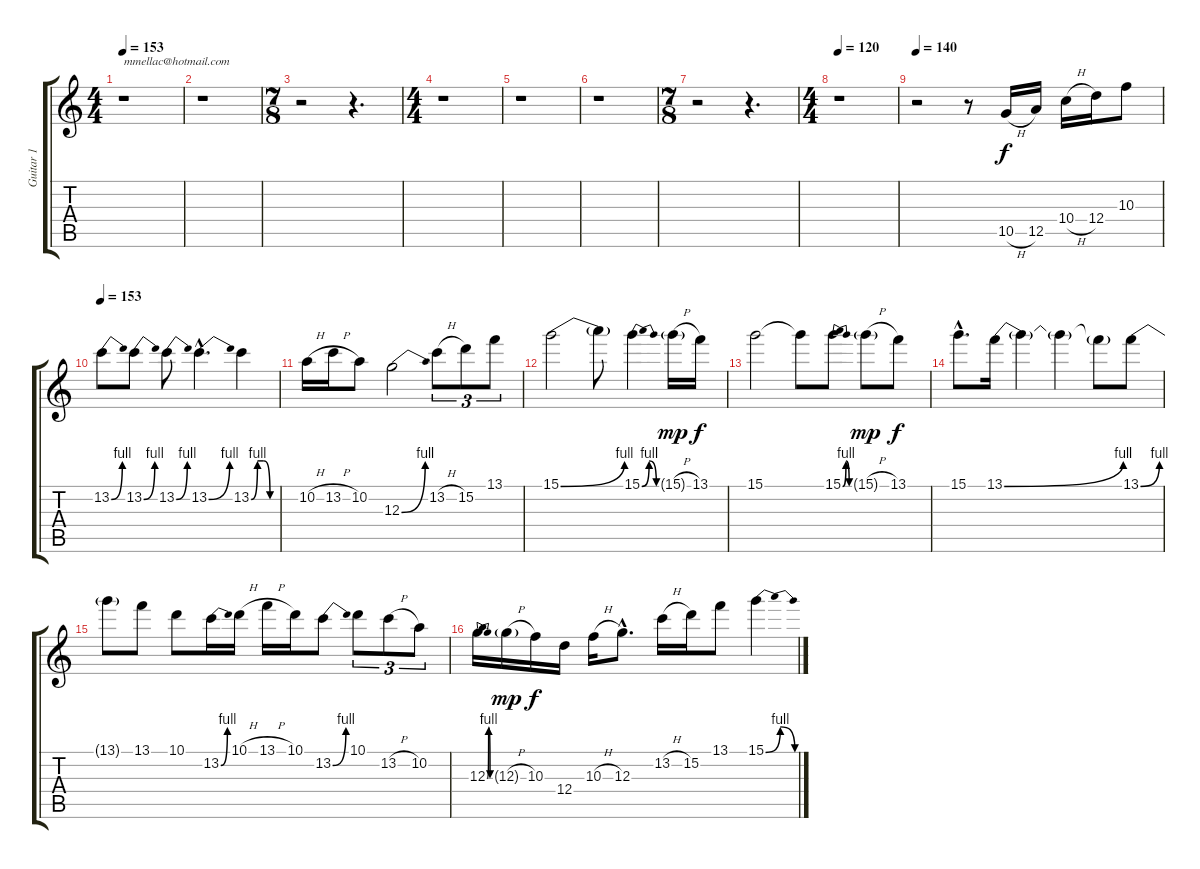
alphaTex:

\track ("Guitar 1" "Guitar 1") {instrument distortionguitar}
\staff {score tabs}
\tuning (E4 B3 G3 D3 A2 E2) {hide}
\ts (4 4)
\tempo 153
\tempo 117
\tempo 153
\clef g2
\ks c
r.1{txt "mmellac@hotmail.com" dy f instrument distortionguitar} |
r.1 |
\ts (7 8)
r.2 r.4{d} |
\ts (4 4)
r.1 |
r.1 |
r.1 |
\ts (7 8)
r.2 r.4{d} |
\ts (4 4)
\tempo 120
r.1 |
\tempo 140
r.2 r.8 10.5{h}.16 12.5.16 10.4{h}.16 12.4.16 10.3.8 |
\tempo 153
13.2{be (bend 0 0 60 4)}.8 13.2{be (bend 0 0 60 4)}.8 13.2{be (bend 0 0 60 4)}.8 13.2{be (bend 0 0 60 4) hac}.4{d} 13.2{be (custom 0 0 15 4 30 4 45 0 60 0)}.4 |
10.2{h}.16 13.2{h}.16 10.2.8 12.3{be (bend 0 0 60 4)}.2 13.2{h}.8{tu (3 2)} 15.2.8{tu (3 2)} 13.1.8{tu (3 2)} |
15.1{be (bend 0 0 60 4)}.2 15.1{t}.8 15.1{be (bendrelease 0 0 15 4 45 4 60 0)}.4 15.1{h g}.16{dy mp} 13.1.16{dy f} |
15.1.2 15.1{t}.8 15.1{be (bendrelease 0 0 15 4 45 4 60 0)}.8 15.1{h g}.8{dy mp} 13.1.8{dy f} |
15.1{hac}.8{d} 13.1{be (bend 0 0 60 4)}.16 13.1{t}.4 13.1{t}.4 13.1{t}.8 13.1{be (bend 0 0 60 4)}.8 |
13.1{t}.8 13.1.8 10.1.8 13.2{be (bend 0 0 60 4)}.16 10.1{h}.16 13.1{h}.16 10.1.16 13.2{be (bend 0 0 60 4)}.8 10.1.8{tu (3 2)} 13.2{h}.8{tu (3 2)} 10.2.8{tu (3 2)} |
12.3{be (bendrelease 0 0 15 4 45 4 60 0)}.16 12.3{h g}.16{dy mp} 10.3.16{dy f} 12.4.16 10.3{h}.16 12.3{hac}.8{d} 13.2{h}.16 15.2.16 13.1.8 15.1{be (bendrelease 0 0 15 4 45 4 60 0)}.4
